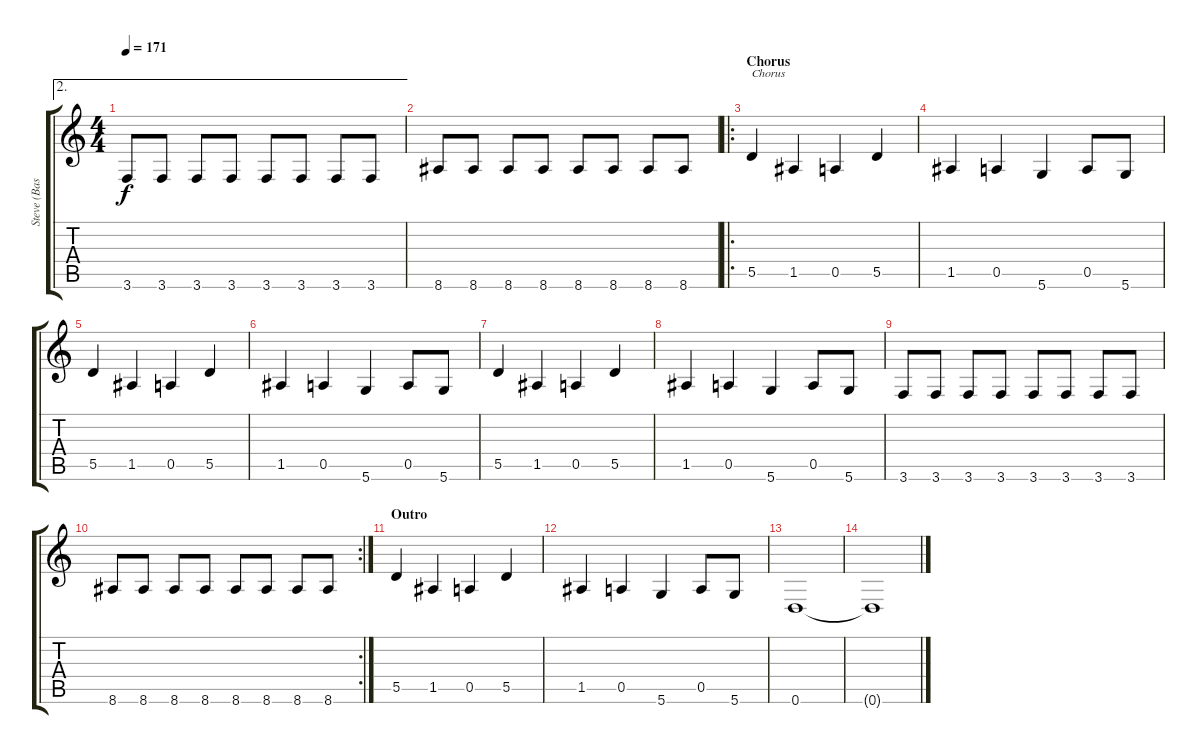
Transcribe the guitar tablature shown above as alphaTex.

\track ("Steve (Bass)" "Steve (Bas") {instrument acousticbass}
\staff {score tabs}
\tuning (E4 B3 G3 D3 A2 D2) {hide}
\ae 2
\ts (4 4)
\tempo 171
\clef g2
\ks c
3.6.8{dy f} 3.6.8 3.6.8 3.6.8 3.6.8 3.6.8 3.6.8 3.6.8 |
8.6.8 8.6.8 8.6.8 8.6.8 8.6.8 8.6.8 8.6.8 8.6.8 |
\ro
\section ("" "Chorus")
5.5.4{txt "Chorus"} 1.5.4 0.5.4 5.5.4 |
1.5.4 0.5.4 5.6.4 0.5.8 5.6.8 |
5.5.4 1.5.4 0.5.4 5.5.4 |
1.5.4 0.5.4 5.6.4 0.5.8 5.6.8 |
5.5.4 1.5.4 0.5.4 5.5.4 |
1.5.4 0.5.4 5.6.4 0.5.8 5.6.8 |
3.6.8 3.6.8 3.6.8 3.6.8 3.6.8 3.6.8 3.6.8 3.6.8 |
\rc 2
8.6.8 8.6.8 8.6.8 8.6.8 8.6.8 8.6.8 8.6.8 8.6.8 |
\section ("" "Outro")
5.5.4 1.5.4 0.5.4 5.5.4 |
1.5.4 0.5.4 5.6.4 0.5.8 5.6.8 |
0.6.1 |
0.6{t}.1
